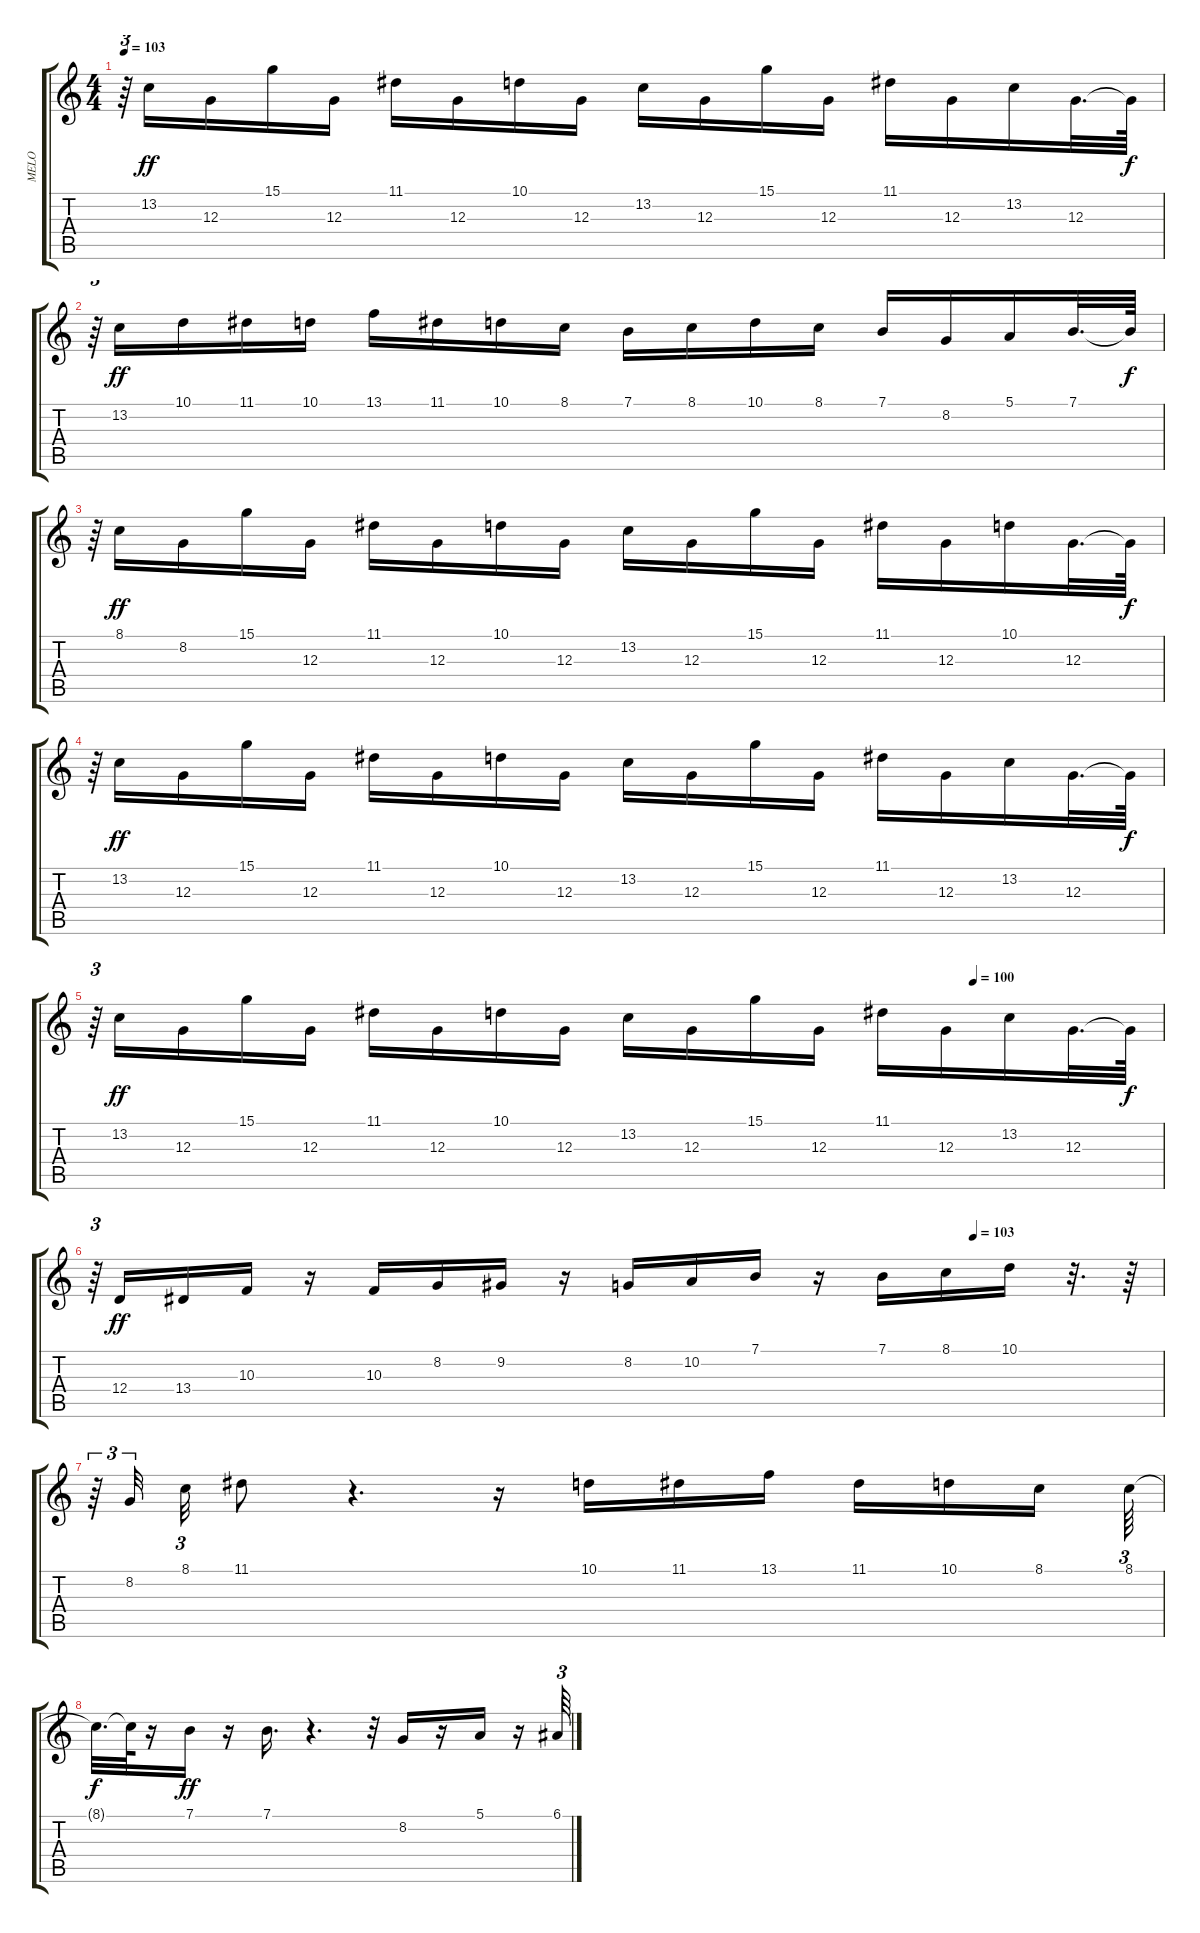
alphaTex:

\track ("MELO" "MELO") {instrument harpsichord}
\staff {score tabs}
\tuning (E4 B3 G3 D3 A2 E2) {hide}
\ts (4 4)
\tempo 103
\clef g2
\ks c
r.64{tu (3 2) dy f} 13.2.16{dy ff} 12.3.16 15.1.16 12.3.16 11.1.16 12.3.16 10.1.16 12.3.16 13.2.16 12.3.16 15.1.16 12.3.16 11.1.16 12.3.16 13.2.16 12.3.32{d} 12.3{t}.64{dy f} |
r.64{tu (3 2)} 13.2.16{dy ff} 10.1.16 11.1.16 10.1.16 13.1.16 11.1.16 10.1.16 8.1.16 7.1.16 8.1.16 10.1.16 8.1.16 7.1.16 8.2.16 5.1.16 7.1.32{d} 7.1{t}.64{dy f} |
r.64{tu (3 2)} 8.1.16{dy ff} 8.2.16 15.1.16 12.3.16 11.1.16 12.3.16 10.1.16 12.3.16 13.2.16 12.3.16 15.1.16 12.3.16 11.1.16 12.3.16 10.1.16 12.3.32{d} 12.3{t}.64{dy f} |
r.64{tu (3 2)} 13.2.16{dy ff} 12.3.16 15.1.16 12.3.16 11.1.16 12.3.16 10.1.16 12.3.16 13.2.16 12.3.16 15.1.16 12.3.16 11.1.16 12.3.16 13.2.16 12.3.32{d} 12.3{t}.64{dy f} |
\tempo (100 0.8229166666666666)
r.64{tu (3 2)} 13.2.16{dy ff} 12.3.16 15.1.16 12.3.16 11.1.16 12.3.16 10.1.16 12.3.16 13.2.16 12.3.16 15.1.16 12.3.16 11.1.16 12.3.16 13.2.16 12.3.32{d} 12.3{t}.64{dy f} |
\tempo (103 0.8229166666666666)
r.64{tu (3 2)} 12.4.16{dy ff} 13.4.16 10.3.16 r.16 10.3.16 8.2.16 9.2.16 r.16 8.2.16 10.2.16 7.1.16 r.16 7.1.16 8.1.16 10.1.16 r.32{d} r.64 |
r.64{tu (3 2)} 8.2.32{tu (3 2) beam splitsecondary} 8.1.32{tu (3 2)} 11.1.8 r.4{d} r.16 10.1.16 11.1.16 13.1.16 11.1.16 10.1.16 8.1.16{beam splitsecondary} 8.1.64{tu (3 2)} |
8.1{t}.32{d dy f} 8.1{t}.64 r.16 7.1.16{dy ff} r.16 7.1.16{d} r.4{d} r.32 8.2.16 r.16 5.1.16 r.16 6.1.64{tu (3 2)}
